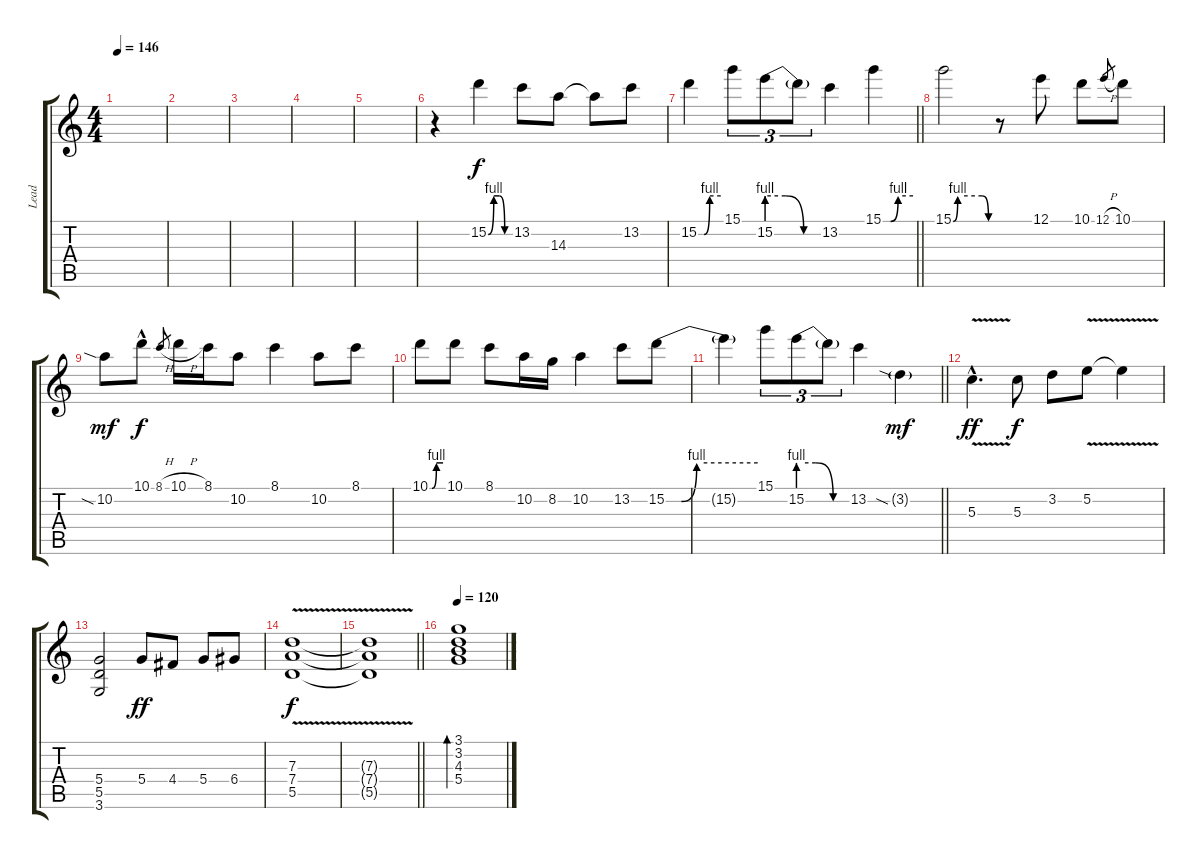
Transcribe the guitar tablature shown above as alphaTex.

\track ("Lead" "Lead") {instrument overdrivenguitar}
\staff {score tabs}
\tuning (E4 B3 G3 D3 A2 E2) {hide}
\ts (4 4)
\tempo 146
\clef g2
\ks c
|
|
|
|
|
r.4 15.2{be (custom 0 0 15 4 30 4 45 0 60 0)}.4 13.2.8 14.3.8 14.3{t}.8 13.2.8 |
\barLineRight lightlight
15.2{be (custom 0 0 15 0 30 4 60 4)}.4 15.1.8{tu (3 2)} 15.2{be (custom 0 4 20 4 40 0 60 0)}.8{tu (3 2)} 15.2{t}.8{tu (3 2)} 13.2.4 15.1{be (custom 0 0 15 0 30 4 60 4)}.4 |
15.1{be (custom 0 0 7 4 45 4 55 0 60 0)}.2 r.8 12.1.8 10.1.8 12.1{h}.8{gr} 10.1.8 |
10.2{sia}.8{dy mf} 10.1{hac}.8{dy f} 8.1{h}.8{gr} 10.1{h}.16 8.1.16 10.2.8 8.1.4 10.2.8 8.1.8 |
10.1{be (custom 0 0 10 0 30 4 60 4)}.8 10.1.8 8.1.8 10.2.16 8.2.16 10.2.4 13.2.8 15.2{be (custom 0 0 10 0 20 4 60 4)}.8 |
\barLineRight lightlight
15.2{t}.4 15.1.8{tu (3 2)} 15.2{be (custom 0 4 20 4 40 0 60 0)}.8{tu (3 2)} 15.2{t}.8{tu (3 2)} 13.2.4 3.2{sia g}.4{dy mf} |
5.3{v hac}.4{d dy ff} 5.3.8{dy f} 3.2.8 5.2{v}.8 5.2{t}.4 |
(5.4 5.5 3.6).2 5.4.8{dy ff} 4.4.8 5.4.8 6.4.8 |
(7.3{v} 7.4{v} 5.5{v}).1{dy f} |
\barLineRight lightlight
(7.3{t} 7.4{t} 5.5{t}).1 |
\tempo 120
(3.1 3.2 4.3 5.4).1{bd 240}
